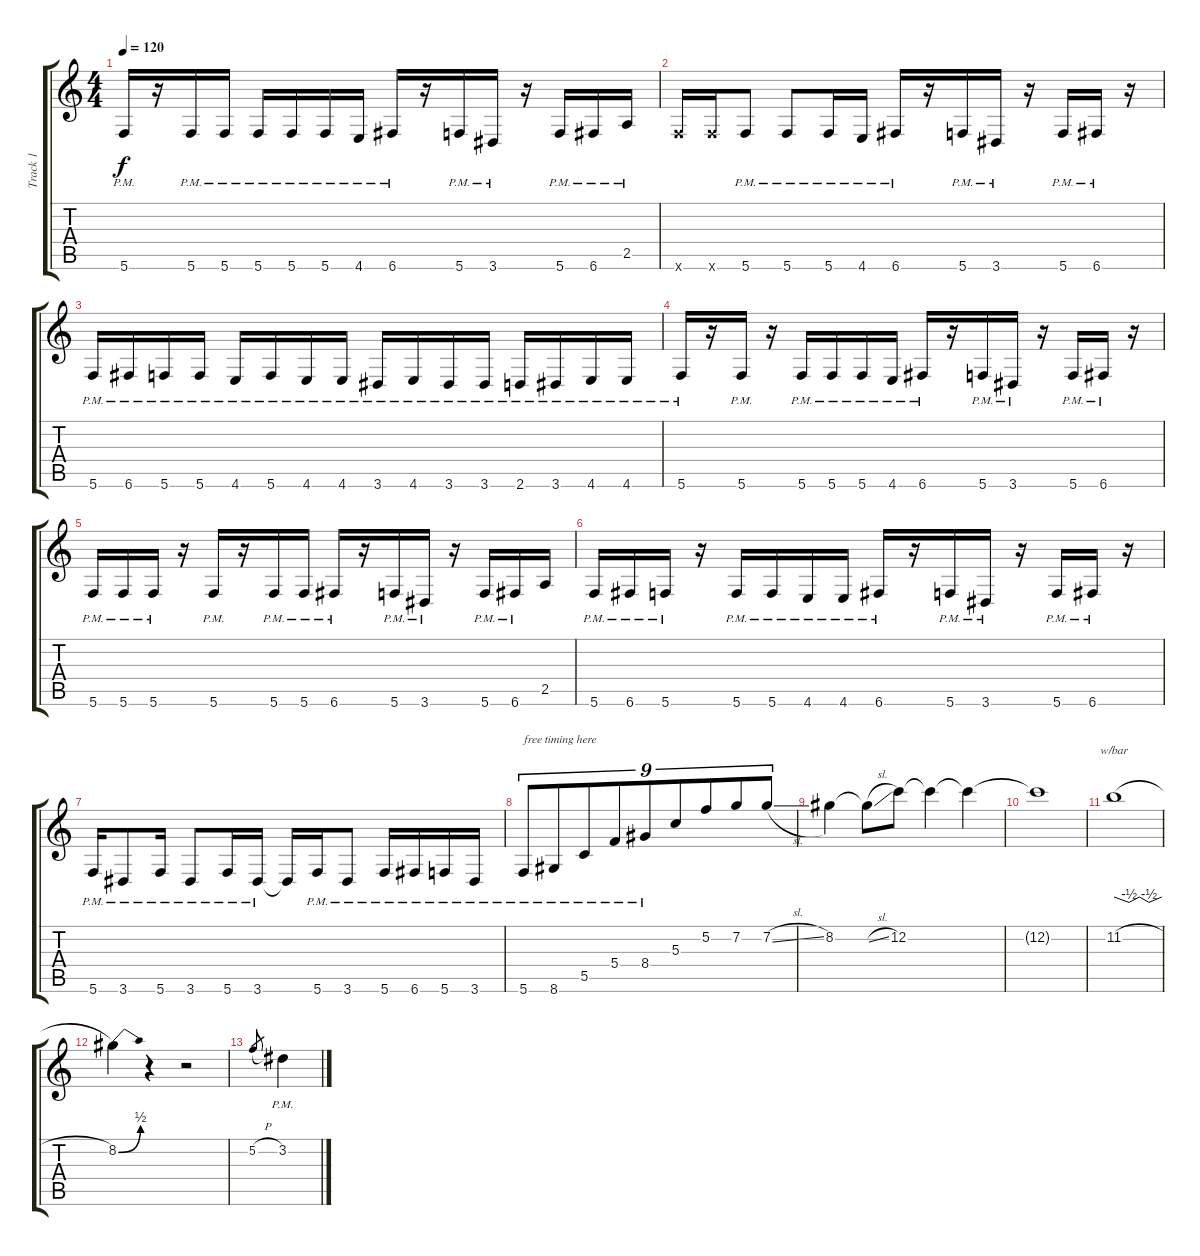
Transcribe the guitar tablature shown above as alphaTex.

\track ("Track 1" "Track 1") {instrument acousticguitarsteel}
\staff {score tabs}
\tuning (E4 C4 G3 C3 G2 C2) {hide}
\ts (4 4)
\tempo 120
\clef g2
\ks c
5.6{pm}.16{dy f} r.16 5.6{pm}.16 5.6{pm}.16 5.6{pm}.16 5.6{pm}.16 5.6{pm}.16 4.6{pm}.16 6.6{pm}.16 r.16 5.6{pm}.16 3.6{pm}.16 r.16 5.6{pm}.16 6.6{pm}.16 2.5{pm}.16 |
5.6{x}.16 5.6{x}.16 5.6{pm}.8 5.6{pm}.8 5.6{pm}.16 4.6{pm}.16 6.6{pm}.16 r.16 5.6{pm}.16 3.6{pm}.16 r.16 5.6{pm}.16 6.6{pm}.16 r.16 |
5.6{pm}.16 6.6{pm}.16 5.6{pm}.16 5.6{pm}.16 4.6{pm}.16 5.6{pm}.16 4.6{pm}.16 4.6{pm}.16 3.6{pm}.16 4.6{pm}.16 3.6{pm}.16 3.6{pm}.16 2.6{pm}.16 3.6{pm}.16 4.6{pm}.16 4.6{pm}.16 |
5.6{pm}.16 r.16 5.6{pm}.16 r.16 5.6{pm}.16 5.6{pm}.16 5.6{pm}.16 4.6{pm}.16 6.6{pm}.16 r.16 5.6{pm}.16 3.6{pm}.16 r.16 5.6{pm}.16 6.6{pm}.16 r.16 |
5.6{pm}.16 5.6{pm}.16 5.6{pm}.16 r.16 5.6{pm}.16 r.16 5.6{pm}.16 5.6{pm}.16 6.6{pm}.16 r.16 5.6{pm}.16 3.6{pm}.16 r.16 5.6{pm}.16 6.6{pm}.16 2.5.16 |
5.6{pm}.16 6.6{pm}.16 5.6{pm}.16 r.16 5.6{pm}.16 5.6{pm}.16 4.6{pm}.16 4.6{pm}.16 6.6{pm}.16 r.16 5.6{pm}.16 3.6{pm}.16 r.16 5.6{pm}.16 6.6{pm}.16 r.16 |
5.6{pm}.16 3.6{pm}.8 5.6{pm}.16 3.6{pm}.8 5.6{pm}.16 3.6{pm}.16 3.6{t}.16 5.6{pm}.16 3.6{pm}.8 5.6{pm}.16 6.6{pm}.16 5.6{pm}.16 3.6{pm}.16 |
5.6{pm}.8{tu (9 8) txt "free timing here"} 8.6{pm}.8{tu (9 8)} 5.5{pm}.8{tu (9 8)} 5.4{pm}.8{tu (9 8)} 8.4{pm}.8{tu (9 8)} 5.3.8{tu (9 8)} 5.2.8{tu (9 8)} 7.2.8{tu (9 8)} 7.2{sl}.8{tu (9 8)} |
8.2.4 8.2{sl t}.8 12.2.8 12.2{t}.4 12.2{t}.4 |
12.2{t}.1 |
11.2{h}.1{tbe (custom default 0 0 19 -2 32 0 44 -2 60 0)} |
8.2{be (bend 0 0 60 2)}.4 r.4 r.2 |
5.2{h}.8{gr} 3.2{pm}.4
